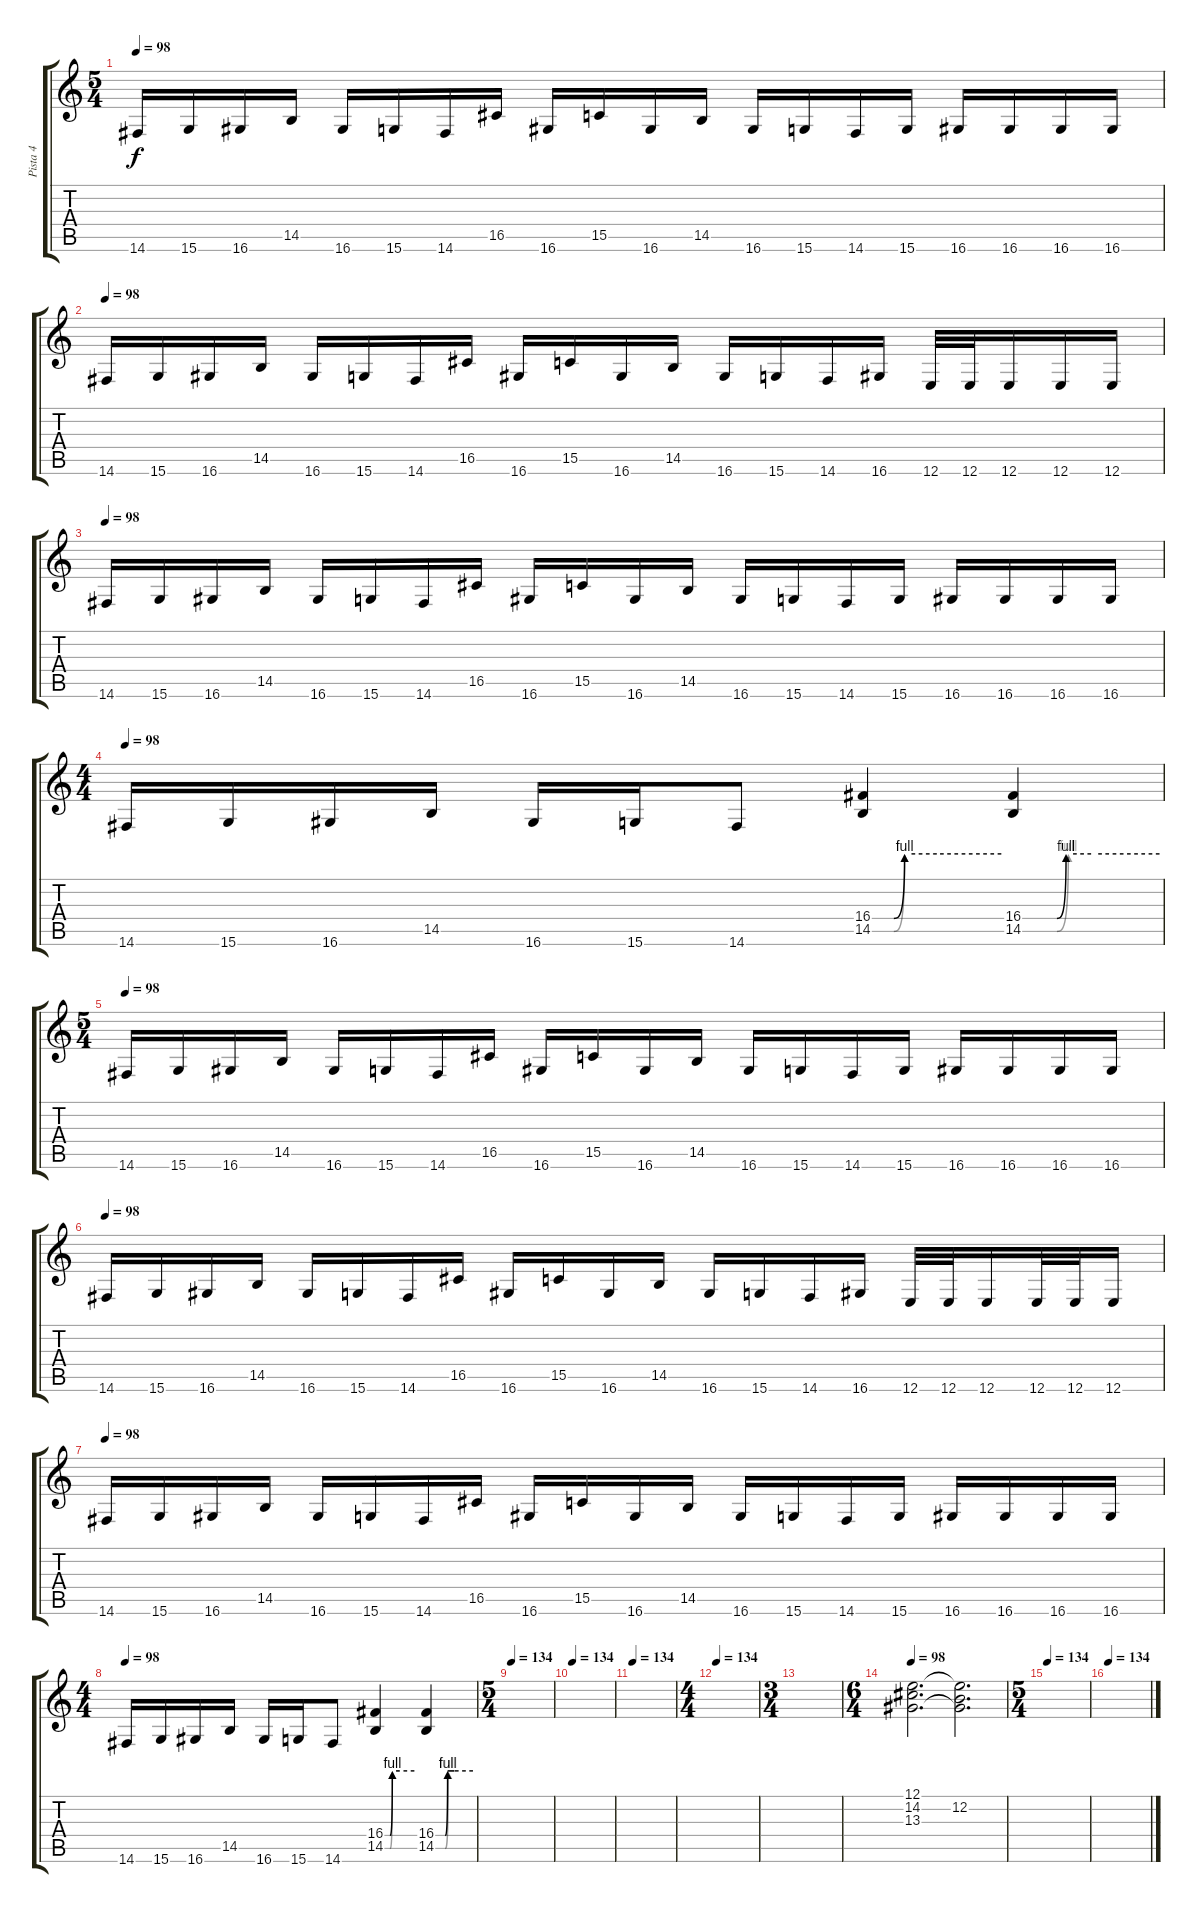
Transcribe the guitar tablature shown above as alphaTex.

\track ("Pista 4" "Pista 4") {instrument rockorgan}
\staff {score tabs}
\tuning (E4 B3 G3 D3 A2 E2) {hide}
\ts (5 4)
\tempo 98
\clef g2
\ks c
14.6.16{dy f} 15.6.16 16.6.16 14.5.16 16.6.16 15.6.16 14.6.16 16.5.16 16.6.16 15.5.16 16.6.16 14.5.16 16.6.16 15.6.16 14.6.16 15.6.16 16.6.16 16.6.16 16.6.16 16.6.16 |
\tempo 98
14.6.16 15.6.16 16.6.16 14.5.16 16.6.16 15.6.16 14.6.16 16.5.16 16.6.16 15.5.16 16.6.16 14.5.16 16.6.16 15.6.16 14.6.16 16.6.16 12.6.32 12.6.32 12.6.16 12.6.16 12.6.16 |
\tempo 98
14.6.16 15.6.16 16.6.16 14.5.16 16.6.16 15.6.16 14.6.16 16.5.16 16.6.16 15.5.16 16.6.16 14.5.16 16.6.16 15.6.16 14.6.16 15.6.16 16.6.16 16.6.16 16.6.16 16.6.16 |
\ts (4 4)
\tempo 98
14.6.16 15.6.16 16.6.16 14.5.16 16.6.16 15.6.16 14.6.8 (16.4{be (custom 0 0 10 0 15 4 30 4 60 4)} 14.5{be (custom 0 0 10 0 15 4 60 4)}).4 (16.4{be (custom 0 0 15 0 19 4 30 4 60 4)} 14.5{be (custom 0 0 15 0 20 4 30 4 60 4)}).4 |
\ts (5 4)
\tempo 98
14.6.16 15.6.16 16.6.16 14.5.16 16.6.16 15.6.16 14.6.16 16.5.16 16.6.16 15.5.16 16.6.16 14.5.16 16.6.16 15.6.16 14.6.16 15.6.16 16.6.16 16.6.16 16.6.16 16.6.16 |
\tempo 98
14.6.16 15.6.16 16.6.16 14.5.16 16.6.16 15.6.16 14.6.16 16.5.16 16.6.16 15.5.16 16.6.16 14.5.16 16.6.16 15.6.16 14.6.16 16.6.16 12.6.32 12.6.32 12.6.16 12.6.32 12.6.32 12.6.16 |
\tempo 98
14.6.16 15.6.16 16.6.16 14.5.16 16.6.16 15.6.16 14.6.16 16.5.16 16.6.16 15.5.16 16.6.16 14.5.16 16.6.16 15.6.16 14.6.16 15.6.16 16.6.16 16.6.16 16.6.16 16.6.16 |
\ts (4 4)
\tempo 98
14.6.16 15.6.16 16.6.16 14.5.16 16.6.16 15.6.16 14.6.8 (16.4{be (custom 0 0 10 0 15 4 30 4 60 4)} 14.5{be (custom 0 0 10 0 15 4 60 4)}).4 (16.4{be (custom 0 0 15 0 19 4 30 4 60 4)} 14.5{be (custom 0 0 15 0 20 4 30 4 60 4)}).4 |
\ts (5 4)
\tempo 134
|
\tempo 134
|
\tempo 134
|
\ts (4 4)
\tempo 134
|
\ts (3 4)
|
\ts (6 4)
\tempo 98
(12.1 14.2 13.3).2{d volume 10 instrument rockorgan} (12.1{t} 12.2 13.3{t}).2{d} |
\ts (5 4)
\tempo 134
|
\tempo 134
